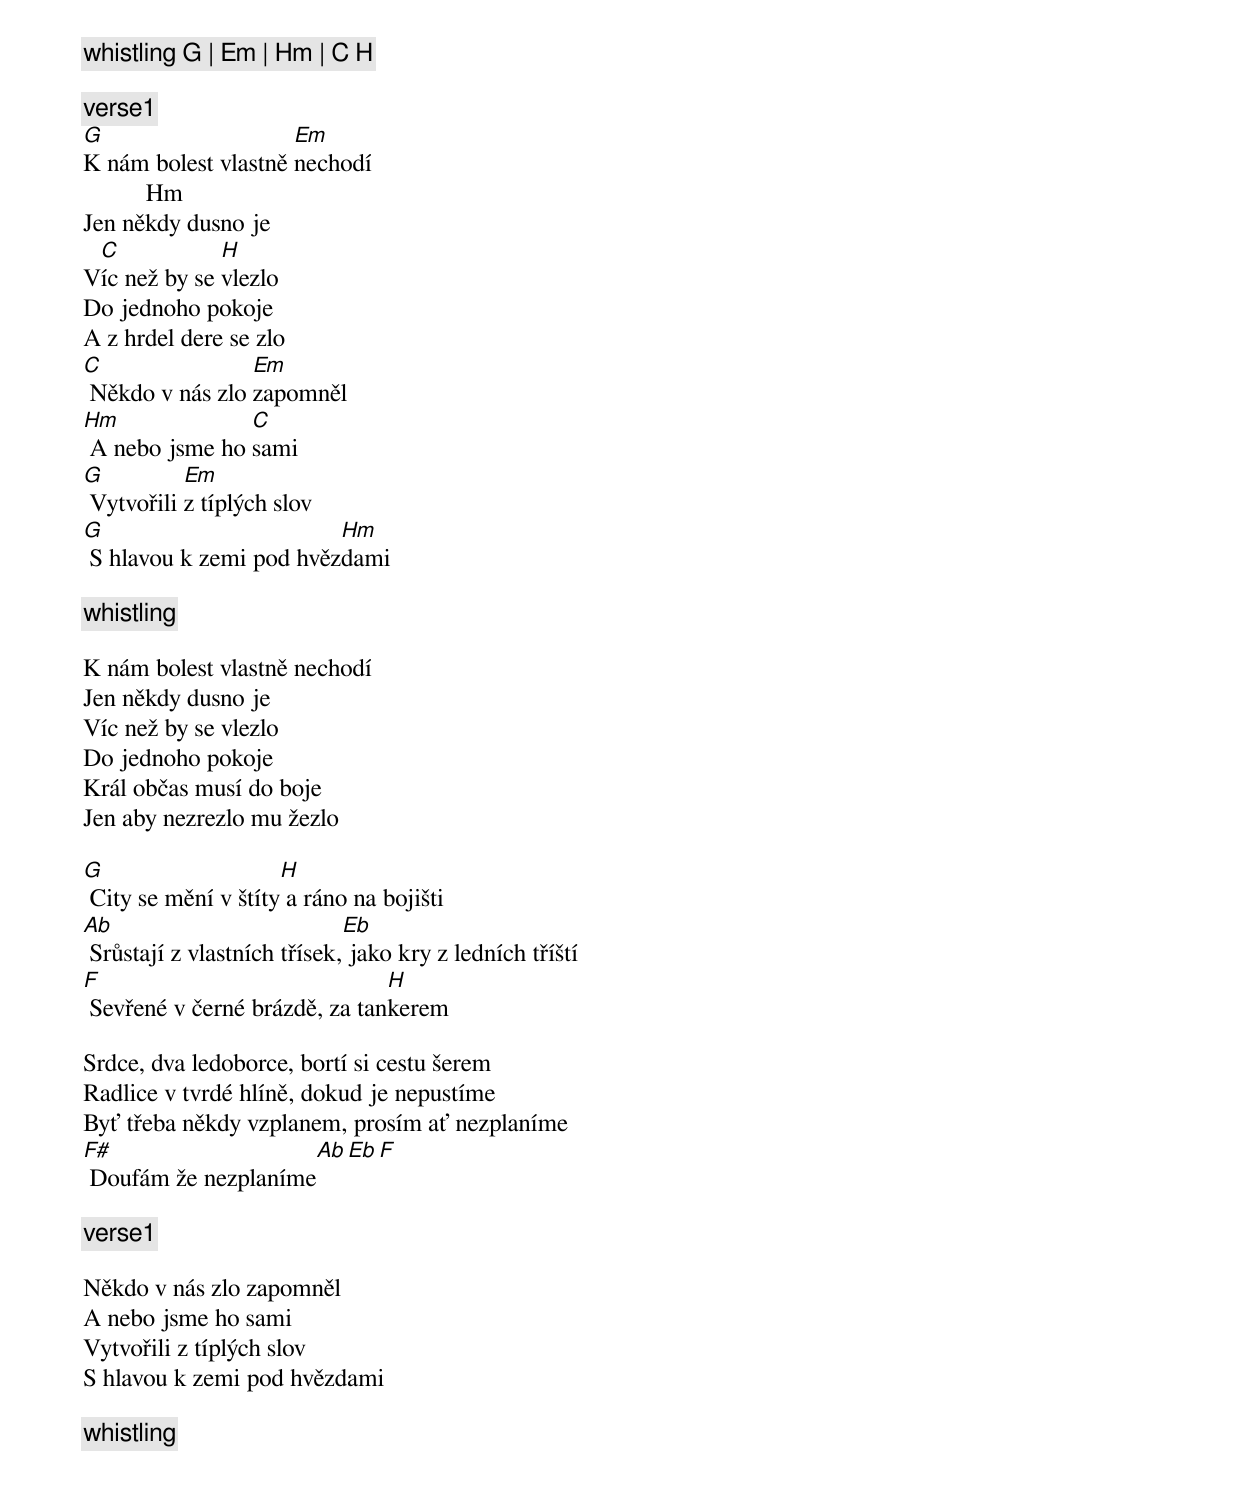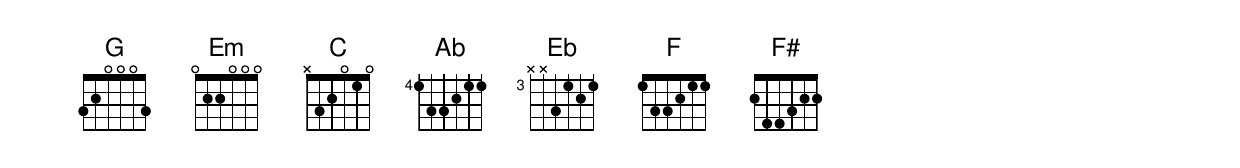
[whistling] G | Em | Hm | C H

[verse1]
G                    Em
K nám bolest vlastně nechodí
          Hm
Jen někdy dusno je
 C            H
Víc než by se vlezlo
Do jednoho pokoje
A z hrdel dere se zlo
C                Em
 Někdo v nás zlo zapomněl
Hm              C
 A nebo jsme ho sami
G          Em
 Vytvořili z típlých slov
G                        Hm
 S hlavou k zemi pod hvězdami

[whistling]

K nám bolest vlastně nechodí
Jen někdy dusno je
Víc než by se vlezlo
Do jednoho pokoje
Král občas musí do boje
Jen aby nezrezlo mu žezlo

G                    H
 City se mění v štíty a ráno na bojišti
Ab                           Eb
 Srůstají z vlastních třísek, jako kry z ledních tříští
F                              H
 Sevřené v černé brázdě, za tankerem

Srdce, dva ledoborce, bortí si cestu šerem
Radlice v tvrdé hlíně, dokud je nepustíme
Byť třeba někdy vzplanem, prosím ať nezplaníme
F#                   Ab Eb F
 Doufám že nezplaníme

[verse1]

Někdo v nás zlo zapomněl
A nebo jsme ho sami
Vytvořili z típlých slov
S hlavou k zemi pod hvězdami

[whistling]
